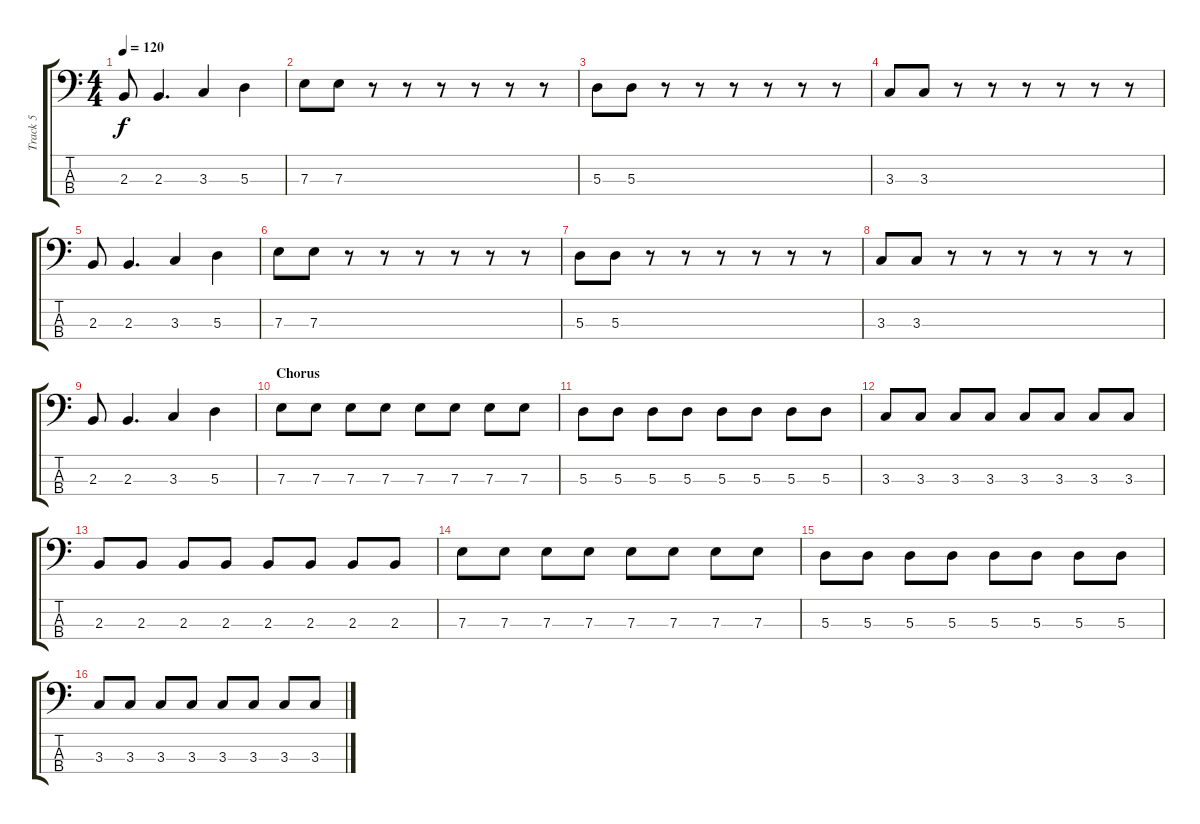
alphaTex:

\track ("Track 5" "Track 5") {instrument electricbassfinger}
\staff {score tabs}
\tuning (G2 D2 A1 E1) {hide}
\ts (4 4)
\tempo 120
\clef f4
\ks c
2.3.8{dy f} 2.3.4{d} 3.3.4 5.3.4 |
7.3.8 7.3.8 r.8 r.8 r.8 r.8 r.8 r.8 |
5.3.8 5.3.8 r.8 r.8 r.8 r.8 r.8 r.8 |
3.3.8 3.3.8 r.8 r.8 r.8 r.8 r.8 r.8 |
2.3.8 2.3.4{d} 3.3.4 5.3.4 |
7.3.8 7.3.8 r.8 r.8 r.8 r.8 r.8 r.8 |
5.3.8 5.3.8 r.8 r.8 r.8 r.8 r.8 r.8 |
3.3.8 3.3.8 r.8 r.8 r.8 r.8 r.8 r.8 |
2.3.8 2.3.4{d} 3.3.4 5.3.4 |
\section ("" "Chorus")
7.3.8 7.3.8 7.3.8 7.3.8 7.3.8 7.3.8 7.3.8 7.3.8 |
5.3.8 5.3.8 5.3.8 5.3.8 5.3.8 5.3.8 5.3.8 5.3.8 |
3.3.8 3.3.8 3.3.8 3.3.8 3.3.8 3.3.8 3.3.8 3.3.8 |
2.3.8 2.3.8 2.3.8 2.3.8 2.3.8 2.3.8 2.3.8 2.3.8 |
7.3.8 7.3.8 7.3.8 7.3.8 7.3.8 7.3.8 7.3.8 7.3.8 |
5.3.8 5.3.8 5.3.8 5.3.8 5.3.8 5.3.8 5.3.8 5.3.8 |
3.3.8 3.3.8 3.3.8 3.3.8 3.3.8 3.3.8 3.3.8 3.3.8
